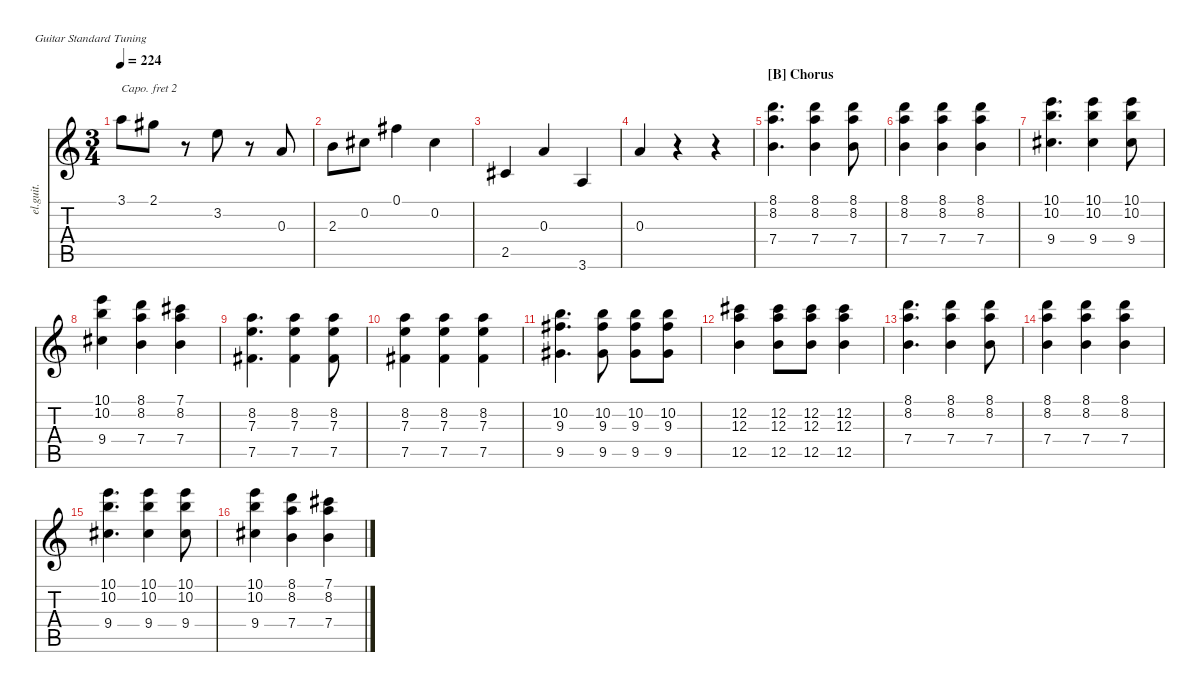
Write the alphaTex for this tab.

\defaultSystemsLayout 4
\hideDynamics
\bracketExtendMode nobrackets
\track ("Clean Guitar" "el.guit.") {instrument electricguitarclean}
\staff {score tabs}
\capo 2
\tuning (E4 B3 G3 D3 A2 E2)
\ts (3 4)
\tempo 224
\clef g2
\ks c
3.1.8{dy mf} 2.1{acc #}.8 r.8 3.2.8 r.8 0.3.8 |
2.3.8 0.2{acc #}.8 0.1{acc #}.4 0.2{acc #}.4 |
2.5{acc #}.4 0.3.4 3.6.4 |
0.3.4 r.4 r.4 |
\section ("B" "Chorus")
(7.4 8.2 8.1).4{d} (8.1 8.2 7.4).4 (8.1 8.2 7.4).8 |
(8.1 8.2 7.4).4 (8.1 8.2 7.4).4 (8.1 8.2 7.4).4 |
(9.4{acc #} 10.2 10.1).4{d} (10.1 10.2 9.4{acc #}).4 (10.1 10.2 9.4{acc #}).8 |
(10.1 10.2 9.4{acc #}).4 (8.1 8.2 7.4).4 (7.1{acc #} 8.2 7.4).4 |
(7.5{acc #} 7.3 8.2).4{d} (7.3 8.2 7.5{acc #}).4 (7.3 8.2 7.5{acc #}).8 |
(7.3 7.5{acc #} 8.2).4 (7.3 7.5{acc #} 8.2).4 (7.3 7.5{acc #} 8.2).4 |
(9.5{acc #} 9.3{acc #} 10.2).4{d} (10.2 9.3{acc #} 9.5{acc #}).8 (10.2 9.3{acc #} 9.5{acc #}).8 (10.2 9.3{acc #} 9.5{acc #}).8 |
(12.2{acc #} 12.3 12.5).4 (12.2{acc #} 12.3 12.5).8 (12.2{acc #} 12.3 12.5).8 (12.2{acc #} 12.3 12.5).4 |
(7.4 8.2 8.1).4{d} (8.1 8.2 7.4).4 (8.1 8.2 7.4).8 |
(8.1 8.2 7.4).4 (8.1 8.2 7.4).4 (8.1 8.2 7.4).4 |
(9.4{acc #} 10.2 10.1).4{d} (10.1 10.2 9.4{acc #}).4 (10.1 10.2 9.4{acc #}).8 |
(10.1 10.2 9.4{acc #}).4 (8.1 8.2 7.4).4 (7.1{acc #} 8.2 7.4).4
